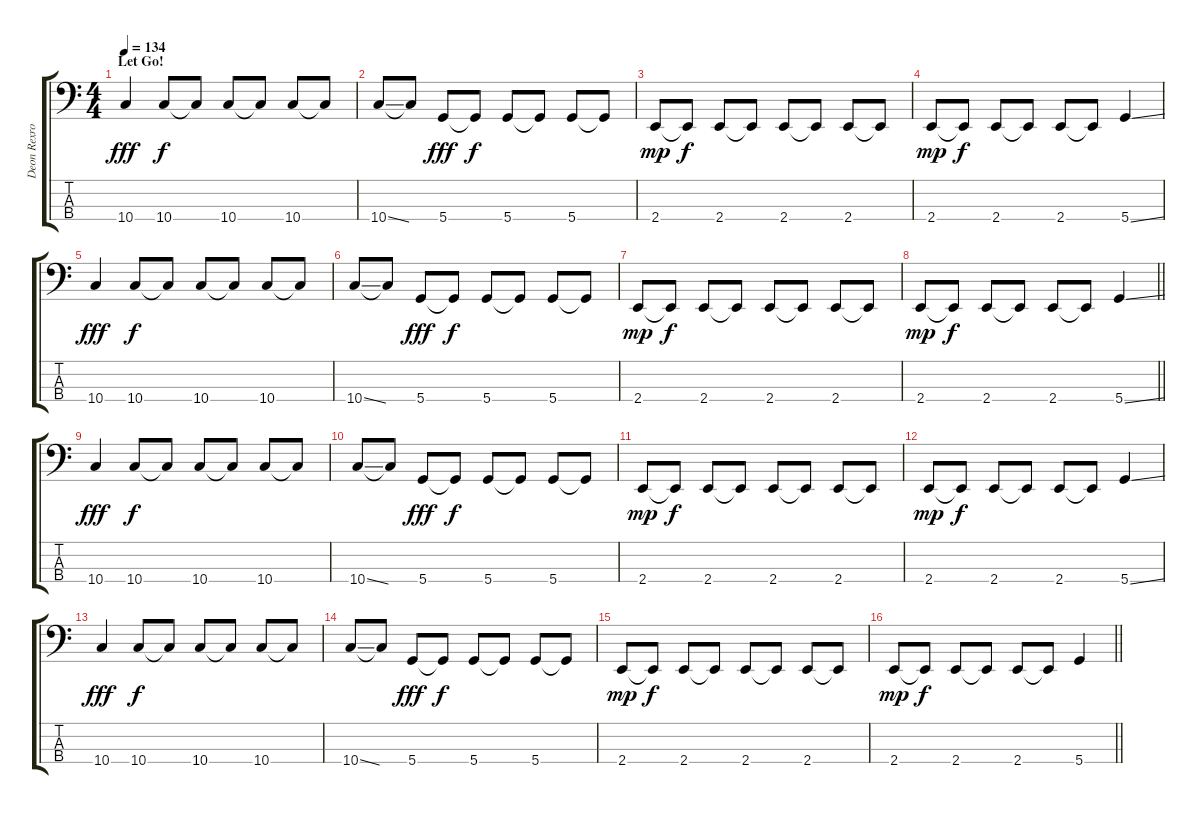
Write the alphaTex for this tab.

\track ("Deon Rexroat" "Deon Rexro") {instrument slapbass2}
\staff {score tabs}
\tuning (G2 D2 A1 D1) {hide}
\ts (4 4)
\section ("" "Let Go!")
\tempo 134
\clef f4
\ks c
10.4.4{dy fff} 10.4.8{dy f} 10.4{t}.8 10.4.8 10.4{t}.8 10.4.8 10.4{t}.8 |
10.4{ss}.8 10.4{t}.8 5.4.8{dy fff} 5.4{t}.8{dy f} 5.4.8 5.4{t}.8 5.4.8 5.4{t}.8 |
2.4.8{dy mp} 2.4{t}.8{dy f} 2.4.8 2.4{t}.8 2.4.8 2.4{t}.8 2.4.8 2.4{t}.8 |
2.4.8{dy mp} 2.4{t}.8{dy f} 2.4.8 2.4{t}.8 2.4.8 2.4{t}.8 5.4{ss}.4 |
10.4.4{dy fff} 10.4.8{dy f} 10.4{t}.8 10.4.8 10.4{t}.8 10.4.8 10.4{t}.8 |
10.4{ss}.8 10.4{t}.8 5.4.8{dy fff} 5.4{t}.8{dy f} 5.4.8 5.4{t}.8 5.4.8 5.4{t}.8 |
2.4.8{dy mp} 2.4{t}.8{dy f} 2.4.8 2.4{t}.8 2.4.8 2.4{t}.8 2.4.8 2.4{t}.8 |
\barLineRight lightlight
2.4.8{dy mp} 2.4{t}.8{dy f} 2.4.8 2.4{t}.8 2.4.8 2.4{t}.8 5.4{ss}.4 |
10.4.4{dy fff} 10.4.8{dy f} 10.4{t}.8 10.4.8 10.4{t}.8 10.4.8 10.4{t}.8 |
10.4{ss}.8 10.4{t}.8 5.4.8{dy fff} 5.4{t}.8{dy f} 5.4.8 5.4{t}.8 5.4.8 5.4{t}.8 |
2.4.8{dy mp} 2.4{t}.8{dy f} 2.4.8 2.4{t}.8 2.4.8 2.4{t}.8 2.4.8 2.4{t}.8 |
2.4.8{dy mp} 2.4{t}.8{dy f} 2.4.8 2.4{t}.8 2.4.8 2.4{t}.8 5.4{ss}.4 |
10.4.4{dy fff} 10.4.8{dy f} 10.4{t}.8 10.4.8 10.4{t}.8 10.4.8 10.4{t}.8 |
10.4{ss}.8 10.4{t}.8 5.4.8{dy fff} 5.4{t}.8{dy f} 5.4.8 5.4{t}.8 5.4.8 5.4{t}.8 |
2.4.8{dy mp} 2.4{t}.8{dy f} 2.4.8 2.4{t}.8 2.4.8 2.4{t}.8 2.4.8 2.4{t}.8 |
\barLineRight lightlight
2.4.8{dy mp} 2.4{t}.8{dy f} 2.4.8 2.4{t}.8 2.4.8 2.4{t}.8 5.4{ss}.4
